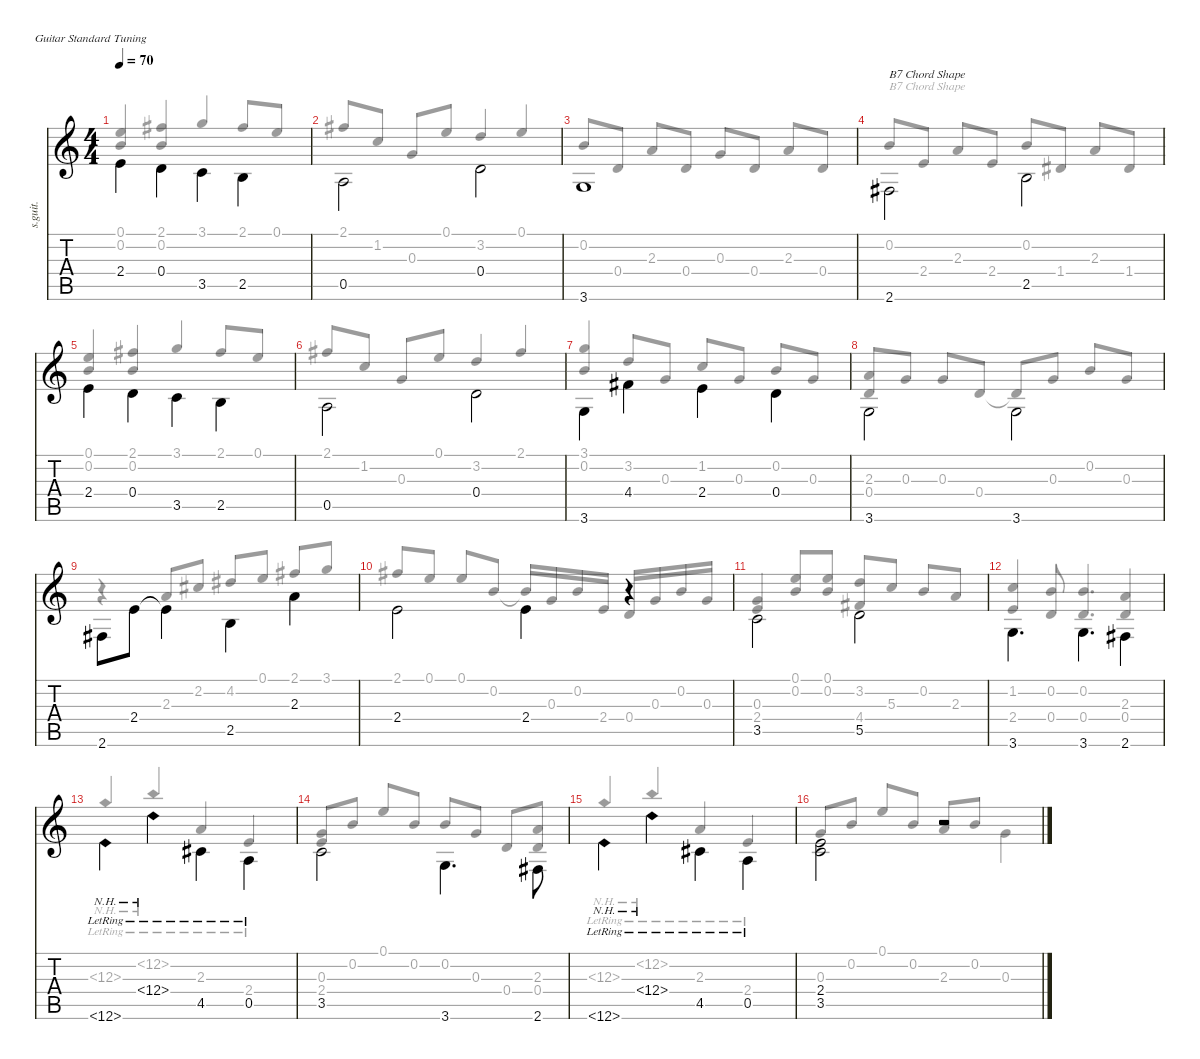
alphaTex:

\defaultSystemsLayout 4
\hideDynamics
\bracketExtendMode nobrackets
\chordDiagramsInScore
\track ("Steel Guitar" "s.guit.") {instrument acousticguitarsteel}
\staff {score tabs}
\tuning (E4 B3 G3 D3 A2 E2)
\voice
\ts (4 4)
\tempo 70
\clef g2
\ks c
2.4.4{dy mf beam Down} 0.4.4{beam Down} 3.5.4{beam Down} 2.5.4{beam Down} |
0.5.2{beam Down} 0.4.2{beam Down} |
3.6.1{beam Down} |
2.6{acc #}.2{txt "B7 Chord Shape" beam Down} 2.5.2{beam Down} |
2.4.4{beam Down} 0.4.4{beam Down} 3.5.4{beam Down} 2.5.4{beam Down} |
0.5.2{beam Down} 0.4.2{beam Down} |
3.6.4{beam Down} 4.4{acc #}.4{beam Down} 2.4.4{beam Down} 0.4.4{beam Down} |
3.6.2{beam Down} 3.6.2{beam Down} |
2.6{acc #}.8{beam Down} 2.4.8{beam Down} 2.4{t}.4{beam Down} 2.5.4{beam Down} 2.3.4{beam Down} |
2.4.2{beam Down} 2.4.4{beam Down} r.4{beam Down} |
3.5.2{beam Down} 5.5.2{beam Down} |
3.6.4{d beam Down} 3.6.4{d beam Down} 2.6{acc #}.4{beam Down} |
12.6{nh lr}.4{beam Down} 12.4{nh lr}.4{beam Down} 4.5{lr acc #}.4{beam Down} 0.5{lr}.4{beam Down} |
3.5.2{beam Down} 3.6.4{d beam Down} 2.6{acc #}.8{beam Down} |
12.6{nh lr}.4{beam Down} 12.4{nh lr}.4{beam Down} 4.5{lr acc #}.4{beam Down} 0.5{lr}.4{beam Down} |
(3.5 2.4).2{beam Down} r.2{beam Down}
\voice
\clef g2
\ottava regular
\simile none
\ks c
(0.1 0.2).4{dy mf beam Up} (0.2 2.1{acc #}).4{beam Up} 3.1.4{beam Up} 2.1{acc #}.8{beam Up} 0.1.8{beam Up} |
2.1{acc #}.8{beam Up} 1.2.8{beam Up} 0.3.8{beam Up} 0.1.8{beam Up} 3.2.4{beam Up} 0.1.4{beam Up} |
0.2.8{beam Up} 0.4.8{beam Up} 2.3.8{beam Up} 0.4.8{beam Up} 0.3.8{beam Up} 0.4.8{beam Up} 2.3.8{beam Up} 0.4.8{beam Up} |
0.2.8{txt "B7 Chord Shape" beam Up} 2.4.8{beam Up} 2.3.8{beam Up} 2.4.8{beam Up} 0.2.8{beam Up} 1.4{acc #}.8{beam Up} 2.3.8{beam Up} 1.4{acc #}.8{beam Up} |
(0.1 0.2).4{beam Up} (0.2 2.1{acc #}).4{beam Up} 3.1.4{beam Up} 2.1{acc #}.8{beam Up} 0.1.8{beam Up} |
2.1{acc #}.8{beam Up} 1.2.8{beam Up} 0.3.8{beam Up} 0.1.8{beam Up} 3.2.4{beam Up} 2.1{acc #}.4{beam Up} |
(3.1 0.2).4{beam Up} 3.2.8{beam Up} 0.3.8{beam Up} 1.2.8{beam Up} 0.3.8{beam Up} 0.2.8{beam Up} 0.3.8{beam Up} |
(2.3 0.4).8{beam Up} 0.3.8{beam Up} 0.3.8{beam Up} 0.4.8{beam Up} 0.4{t}.8{beam Up} 0.3.8{beam Up} 0.2.8{beam Up} 0.3.8{beam Up} |
r.4{beam Up} 2.3.8{beam Up} 2.2{acc #}.8{beam Up} 4.2{acc #}.8{beam Up} 0.1.8{beam Up} 2.1{acc #}.8{beam Up} 3.1.8{beam Up} |
2.1{acc #}.8{beam Up} 0.1.8{beam Up} 0.1.8{beam Up} 0.2.8{beam Up} 0.2{t}.16{beam Up} 0.3.16{beam Up} 0.2.16{beam Up} 2.4.16{beam Up} 0.4.16{beam Up} 0.3.16{beam Up} 0.2.16{beam Up} 0.3.16{beam Up} |
(0.3 2.4).4{beam Up} (0.1 0.2).8{beam Up} (0.2 0.1).8{beam Up} (3.2 4.4{acc #}).8{beam Up} 5.3.8{beam Up} 0.2.8{beam Up} 2.3.8{beam Up} |
(1.2 2.4).4{beam Up} (0.2 0.4).8{beam Up} (0.2 0.4).4{d beam Up} (2.3 0.4).4{beam Up} |
12.3{nh lr}.4{beam Up} 12.2{nh lr}.4{beam Up} 2.3{lr}.4{beam Up} 2.4{lr}.4{beam Up} |
(0.3 2.4).8{beam Up} 0.2.8{beam Up} 0.1.8{beam Up} 0.2.8{beam Up} 0.2.8{beam Up} 0.3.8{beam Up} 0.4.8{beam Up} (0.4 2.3).8{beam Up} |
12.3{nh lr}.4{beam Up} 12.2{nh lr}.4{beam Up} 2.3{lr}.4{beam Up} 2.4{lr}.4{beam Up} |
0.3.8{beam Up} 0.2.8{beam Up} 0.1.8{beam Up} 0.2.8{beam Up} 2.3.8{beam Up} 0.2.8{beam Down} 0.3.4{beam Down}
